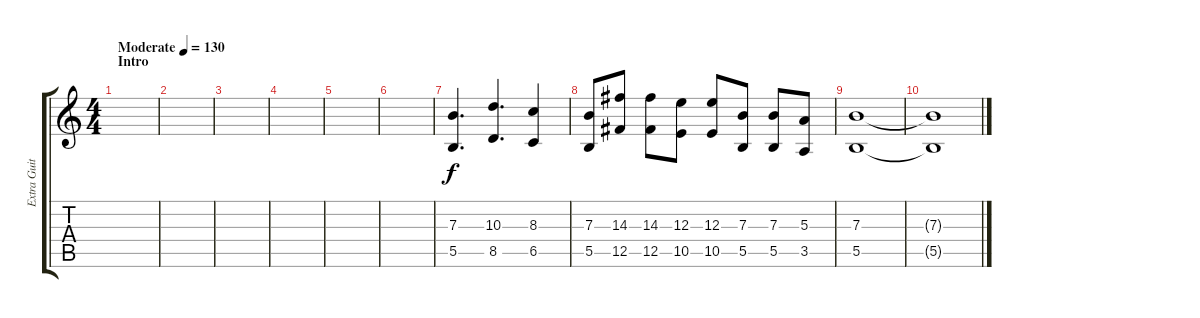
\track ("Extra Guitar" "Extra Guit") {instrument overdrivenguitar}
\staff {score tabs}
\tuning (Db4 Ab3 E3 B2 Gb2 B1) {hide}
\ts (4 4)
\section ("" "Intro")
\tempo (130 "Moderate")
\clef g2
\ks c
|
|
|
|
|
|
(7.3 5.5).4{d} (10.3 8.5).4{d} (8.3 6.5).4 |
(7.3 5.5).8 (14.3 12.5).8 (14.3 12.5).8 (12.3 10.5).8 (12.3 10.5).8 (7.3 5.5).8 (7.3 5.5).8 (5.3 3.5).8 |
(7.3 5.5).1 |
(7.3{t} 5.5{t}).1
